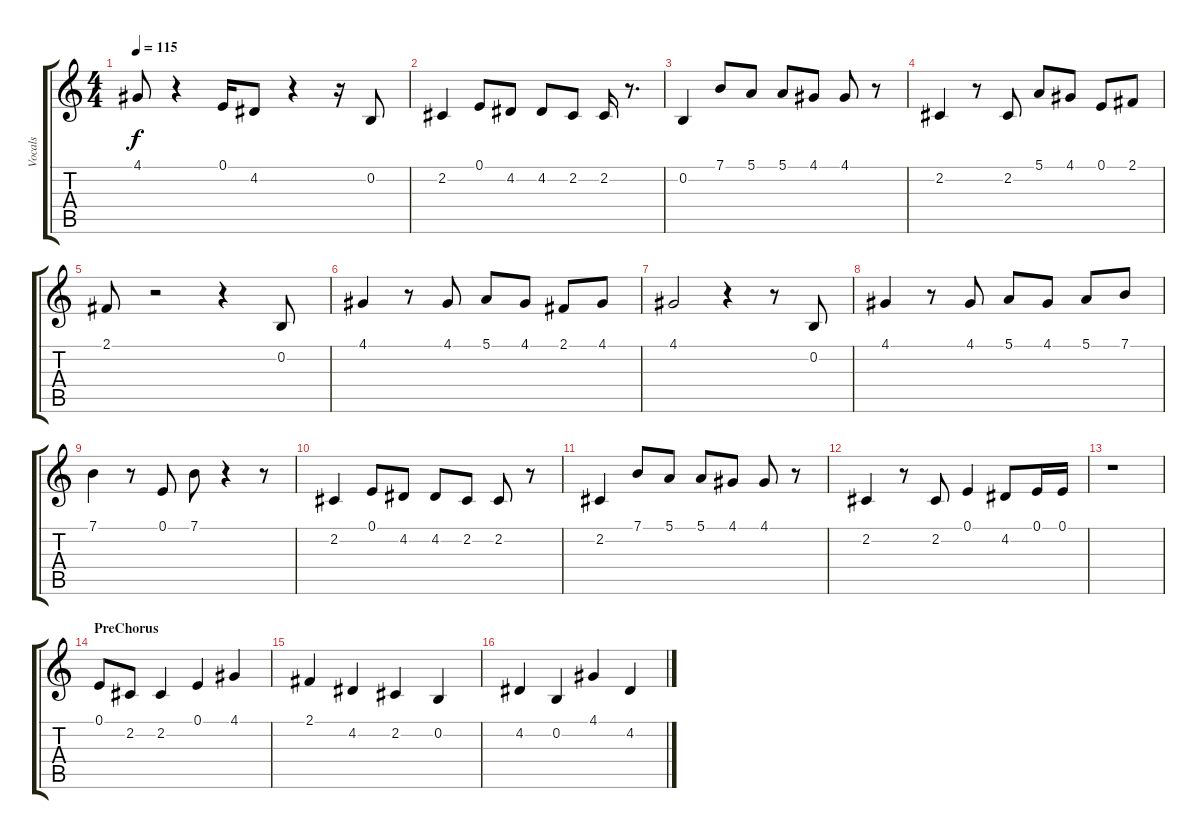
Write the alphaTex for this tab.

\track ("Vocals" "Vocals") {instrument oboe}
\staff {score tabs}
\tuning (E4 B3 G3 D3 A2 E2) {hide}
\ts (4 4)
\tempo 115
\clef g2
\ks c
4.1.8{dy f} r.4 0.1.16 4.2.8 r.4 r.16 0.2.8 |
2.2.4 0.1.8 4.2.8 4.2.8 2.2.8 2.2.16 r.8{d} |
0.2.4 7.1.8 5.1.8 5.1.8 4.1.8 4.1.8 r.8 |
2.2.4 r.8 2.2.8 5.1.8 4.1.8 0.1.8 2.1.8 |
2.1.8 r.2 r.4 0.2.8 |
4.1.4 r.8 4.1.8 5.1.8 4.1.8 2.1.8 4.1.8 |
4.1.2 r.4 r.8 0.2.8 |
4.1.4 r.8 4.1.8 5.1.8 4.1.8 5.1.8 7.1.8 |
7.1.4 r.8 0.1.8 7.1.8 r.4 r.8 |
2.2.4 0.1.8 4.2.8 4.2.8 2.2.8 2.2.8 r.8 |
2.2.4 7.1.8 5.1.8 5.1.8 4.1.8 4.1.8 r.8 |
2.2.4 r.8 2.2.8 0.1.4 4.2.8 0.1.16 0.1.16 |
r.1 |
\section ("" "PreChorus")
0.1.8 2.2.8 2.2.4 0.1.4 4.1.4 |
2.1.4 4.2.4 2.2.4 0.2.4 |
4.2.4 0.2.4 4.1.4 4.2.4
